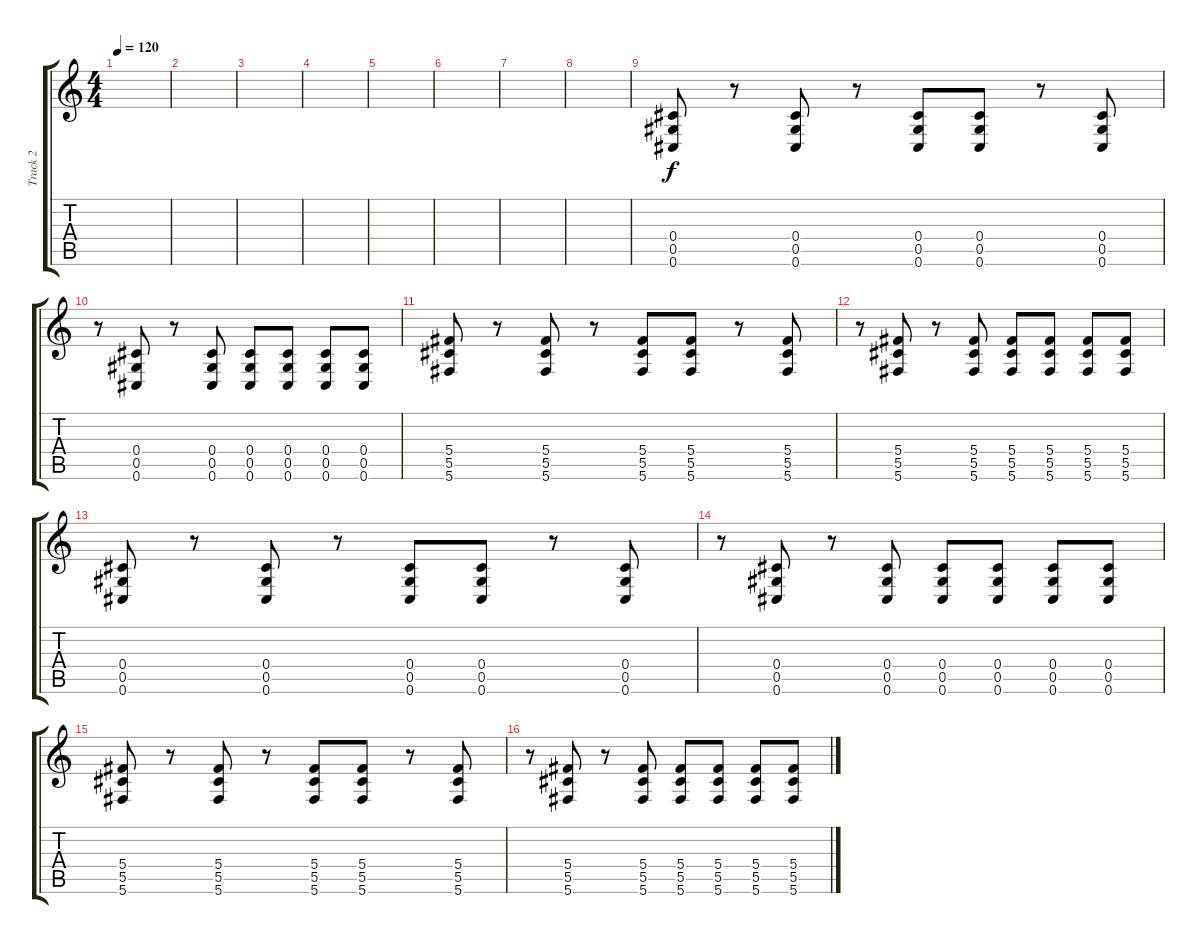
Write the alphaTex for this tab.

\track ("Track 2" "Track 2") {instrument distortionguitar}
\staff {score tabs}
\tuning (Eb4 Bb3 Gb3 Db3 Ab2 Db2) {hide}
\ts (4 4)
\tempo 120
\clef g2
\ks c
|
|
|
|
|
|
|
|
(0.4 0.5 0.6).8 r.8 (0.4 0.5 0.6).8 r.8 (0.4 0.5 0.6).8 (0.4 0.5 0.6).8 r.8 (0.4 0.5 0.6).8 |
r.8 (0.4 0.5 0.6).8 r.8 (0.4 0.5 0.6).8 (0.4 0.5 0.6).8 (0.4 0.5 0.6).8 (0.4 0.5 0.6).8 (0.4 0.5 0.6).8 |
(5.4 5.5 5.6).8 r.8 (5.4 5.5 5.6).8 r.8 (5.4 5.5 5.6).8 (5.4 5.5 5.6).8 r.8 (5.4 5.5 5.6).8 |
r.8 (5.4 5.5 5.6).8 r.8 (5.4 5.5 5.6).8 (5.4 5.5 5.6).8 (5.4 5.5 5.6).8 (5.4 5.5 5.6).8 (5.4 5.5 5.6).8 |
(0.4 0.5 0.6).8 r.8 (0.4 0.5 0.6).8 r.8 (0.4 0.5 0.6).8 (0.4 0.5 0.6).8 r.8 (0.4 0.5 0.6).8 |
r.8 (0.4 0.5 0.6).8 r.8 (0.4 0.5 0.6).8 (0.4 0.5 0.6).8 (0.4 0.5 0.6).8 (0.4 0.5 0.6).8 (0.4 0.5 0.6).8 |
(5.4 5.5 5.6).8 r.8 (5.4 5.5 5.6).8 r.8 (5.4 5.5 5.6).8 (5.4 5.5 5.6).8 r.8 (5.4 5.5 5.6).8 |
r.8 (5.4 5.5 5.6).8 r.8 (5.4 5.5 5.6).8 (5.4 5.5 5.6).8 (5.4 5.5 5.6).8 (5.4 5.5 5.6).8 (5.4 5.5 5.6).8
